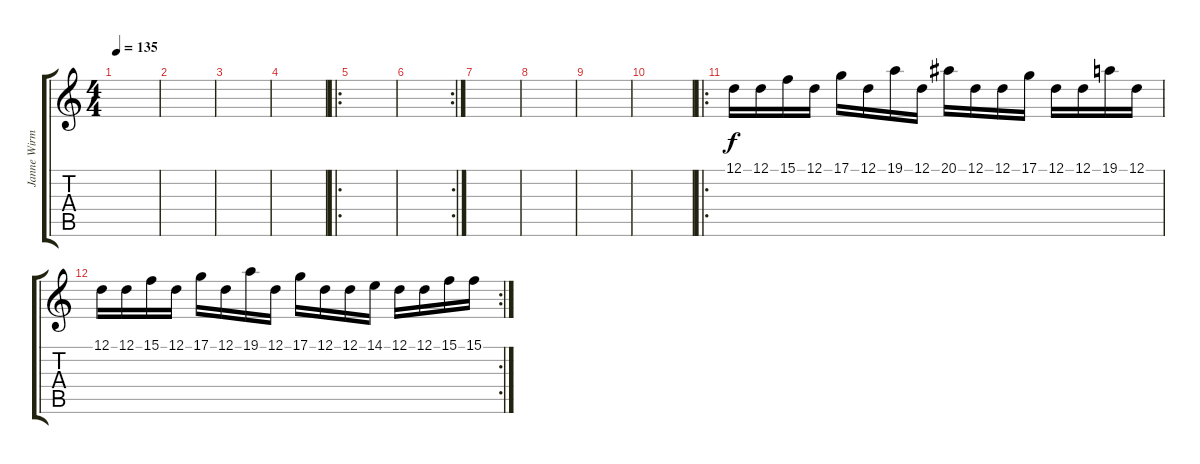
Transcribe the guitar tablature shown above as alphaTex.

\track ("Janne Wirman" "Janne Wirm") {instrument stringensemble1}
\staff {score tabs}
\tuning (D4 A3 F3 C3 G2 D2) {hide}
\ts (4 4)
\tempo 135
\clef g2
\ks c
|
|
|
|
\ro
|
\rc 2
|
|
|
|
|
\ro
12.1.16 12.1.16 15.1.16 12.1.16 17.1.16 12.1.16 19.1.16 12.1.16 20.1.16 12.1.16 12.1.16 17.1.16 12.1.16 12.1.16 19.1.16 12.1.16 |
\rc 2
12.1.16 12.1.16 15.1.16 12.1.16 17.1.16 12.1.16 19.1.16 12.1.16 17.1.16 12.1.16 12.1.16 14.1.16 12.1.16 12.1.16 15.1.16 15.1.16
